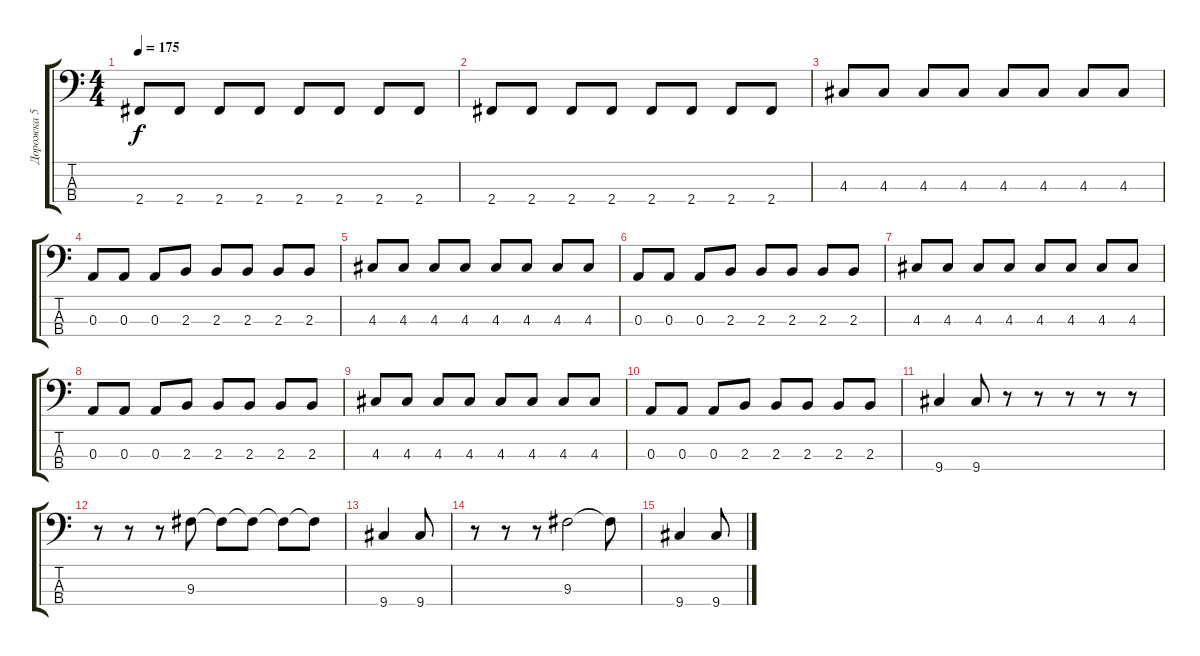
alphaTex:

\track ("Дорожка 5" "Дорожка 5") {instrument electricbassfinger}
\staff {score tabs}
\tuning (G2 D2 A1 E1) {hide}
\ts (4 4)
\tempo 175
\clef f4
\ks c
2.4.8{dy f} 2.4.8 2.4.8 2.4.8 2.4.8 2.4.8 2.4.8 2.4.8 |
2.4.8 2.4.8 2.4.8 2.4.8 2.4.8 2.4.8 2.4.8 2.4.8 |
4.3.8 4.3.8 4.3.8 4.3.8 4.3.8 4.3.8 4.3.8 4.3.8 |
0.3.8 0.3.8 0.3.8 2.3.8 2.3.8 2.3.8 2.3.8 2.3.8 |
4.3.8 4.3.8 4.3.8 4.3.8 4.3.8 4.3.8 4.3.8 4.3.8 |
0.3.8 0.3.8 0.3.8 2.3.8 2.3.8 2.3.8 2.3.8 2.3.8 |
4.3.8 4.3.8 4.3.8 4.3.8 4.3.8 4.3.8 4.3.8 4.3.8 |
0.3.8 0.3.8 0.3.8 2.3.8 2.3.8 2.3.8 2.3.8 2.3.8 |
4.3.8 4.3.8 4.3.8 4.3.8 4.3.8 4.3.8 4.3.8 4.3.8 |
0.3.8 0.3.8 0.3.8 2.3.8 2.3.8 2.3.8 2.3.8 2.3.8 |
9.4.4 9.4.8 r.8 r.8 r.8 r.8 r.8 |
r.8 r.8 r.8 9.3.8 9.3{t}.8 9.3{t}.8 9.3{t}.8 9.3{t}.8 |
9.4.4 9.4.8 |
r.8 r.8 r.8 9.3.2 9.3{t}.8 |
9.4.4 9.4.8
